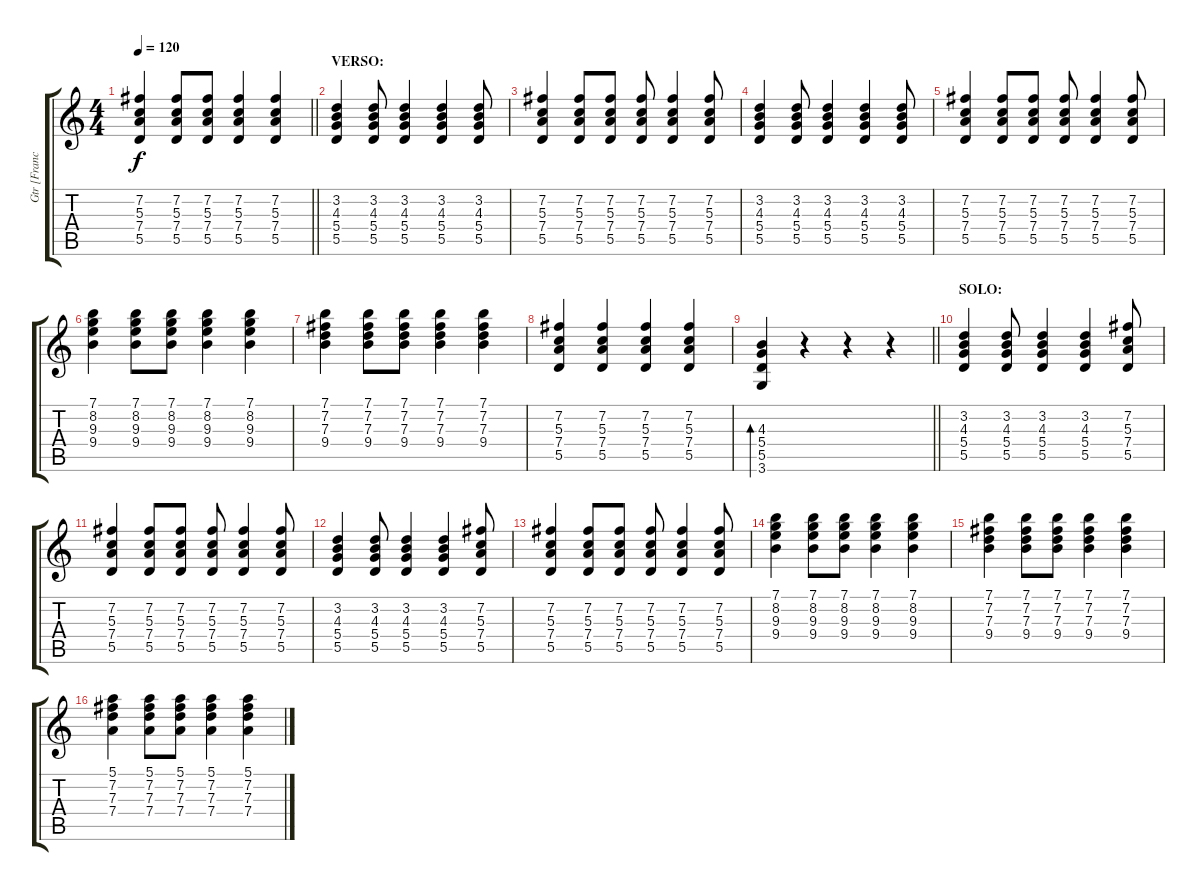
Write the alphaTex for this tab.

\track ("Gtr [Francisco Durán]" "Gtr [Franc") {instrument acousticguitarsteel}
\staff {score tabs}
\tuning (E4 B3 G3 D3 A2 E2) {hide}
\ts (4 4)
\tempo 120
\clef g2
\barLineRight lightlight
\ks c
(7.2 5.3 7.4 5.5).4{dy f} (7.2 5.3 7.4 5.5).8 (7.2 5.3 7.4 5.5).8 (7.2 5.3 7.4 5.5).4 (7.2 5.3 7.4 5.5).4 |
\section ("" "VERSO: ")
(3.2 4.3 5.4 5.5).4 (3.2 4.3 5.4 5.5).8 (3.2 4.3 5.4 5.5).4 (3.2 4.3 5.4 5.5).4 (3.2 4.3 5.4 5.5).8 |
(7.2 5.3 7.4 5.5).4 (7.2 5.3 7.4 5.5).8 (7.2 5.3 7.4 5.5).8 (7.2 5.3 7.4 5.5).8 (7.2 5.3 7.4 5.5).4 (7.2 5.3 7.4 5.5).8 |
(3.2 4.3 5.4 5.5).4 (3.2 4.3 5.4 5.5).8 (3.2 4.3 5.4 5.5).4 (3.2 4.3 5.4 5.5).4 (3.2 4.3 5.4 5.5).8 |
(7.2 5.3 7.4 5.5).4 (7.2 5.3 7.4 5.5).8 (7.2 5.3 7.4 5.5).8 (7.2 5.3 7.4 5.5).8 (7.2 5.3 7.4 5.5).4 (7.2 5.3 7.4 5.5).8 |
(7.1 8.2 9.3 9.4).4 (7.1 8.2 9.3 9.4).8 (7.1 8.2 9.3 9.4).8 (7.1 8.2 9.3 9.4).4 (7.1 8.2 9.3 9.4).4 |
(7.1 7.2 7.3 9.4).4 (7.1 7.2 7.3 9.4).8 (7.1 7.2 7.3 9.4).8 (7.1 7.2 7.3 9.4).4 (7.1 7.2 7.3 9.4).4 |
(7.2 5.3 7.4 5.5).4 (7.2 5.3 7.4 5.5).4 (7.2 5.3 7.4 5.5).4 (7.2 5.3 7.4 5.5).4 |
\barLineRight lightlight
(4.3 5.4 5.5 3.6).4{bd 60} r.4 r.4 r.4 |
\section ("" "SOLO:")
(3.2 4.3 5.4 5.5).4 (3.2 4.3 5.4 5.5).8 (3.2 4.3 5.4 5.5).4 (3.2 4.3 5.4 5.5).4 (7.2 5.3 7.4 5.5).8 |
(7.2 5.3 7.4 5.5).4 (7.2 5.3 7.4 5.5).8 (7.2 5.3 7.4 5.5).8 (7.2 5.3 7.4 5.5).8 (7.2 5.3 7.4 5.5).4 (7.2 5.3 7.4 5.5).8 |
(3.2 4.3 5.4 5.5).4 (3.2 4.3 5.4 5.5).8 (3.2 4.3 5.4 5.5).4 (3.2 4.3 5.4 5.5).4 (7.2 5.3 7.4 5.5).8 |
(7.2 5.3 7.4 5.5).4 (7.2 5.3 7.4 5.5).8 (7.2 5.3 7.4 5.5).8 (7.2 5.3 7.4 5.5).8 (7.2 5.3 7.4 5.5).4 (7.2 5.3 7.4 5.5).8 |
(7.1 8.2 9.3 9.4).4 (7.1 8.2 9.3 9.4).8 (7.1 8.2 9.3 9.4).8 (7.1 8.2 9.3 9.4).4 (7.1 8.2 9.3 9.4).4 |
(7.1 7.2 7.3 9.4).4 (7.1 7.2 7.3 9.4).8 (7.1 7.2 7.3 9.4).8 (7.1 7.2 7.3 9.4).4 (7.1 7.2 7.3 9.4).4 |
(5.1 7.2 7.3 7.4).4 (5.1 7.2 7.3 7.4).8 (5.1 7.2 7.3 7.4).8 (5.1 7.2 7.3 7.4).4 (5.1 7.2 7.3 7.4).4
